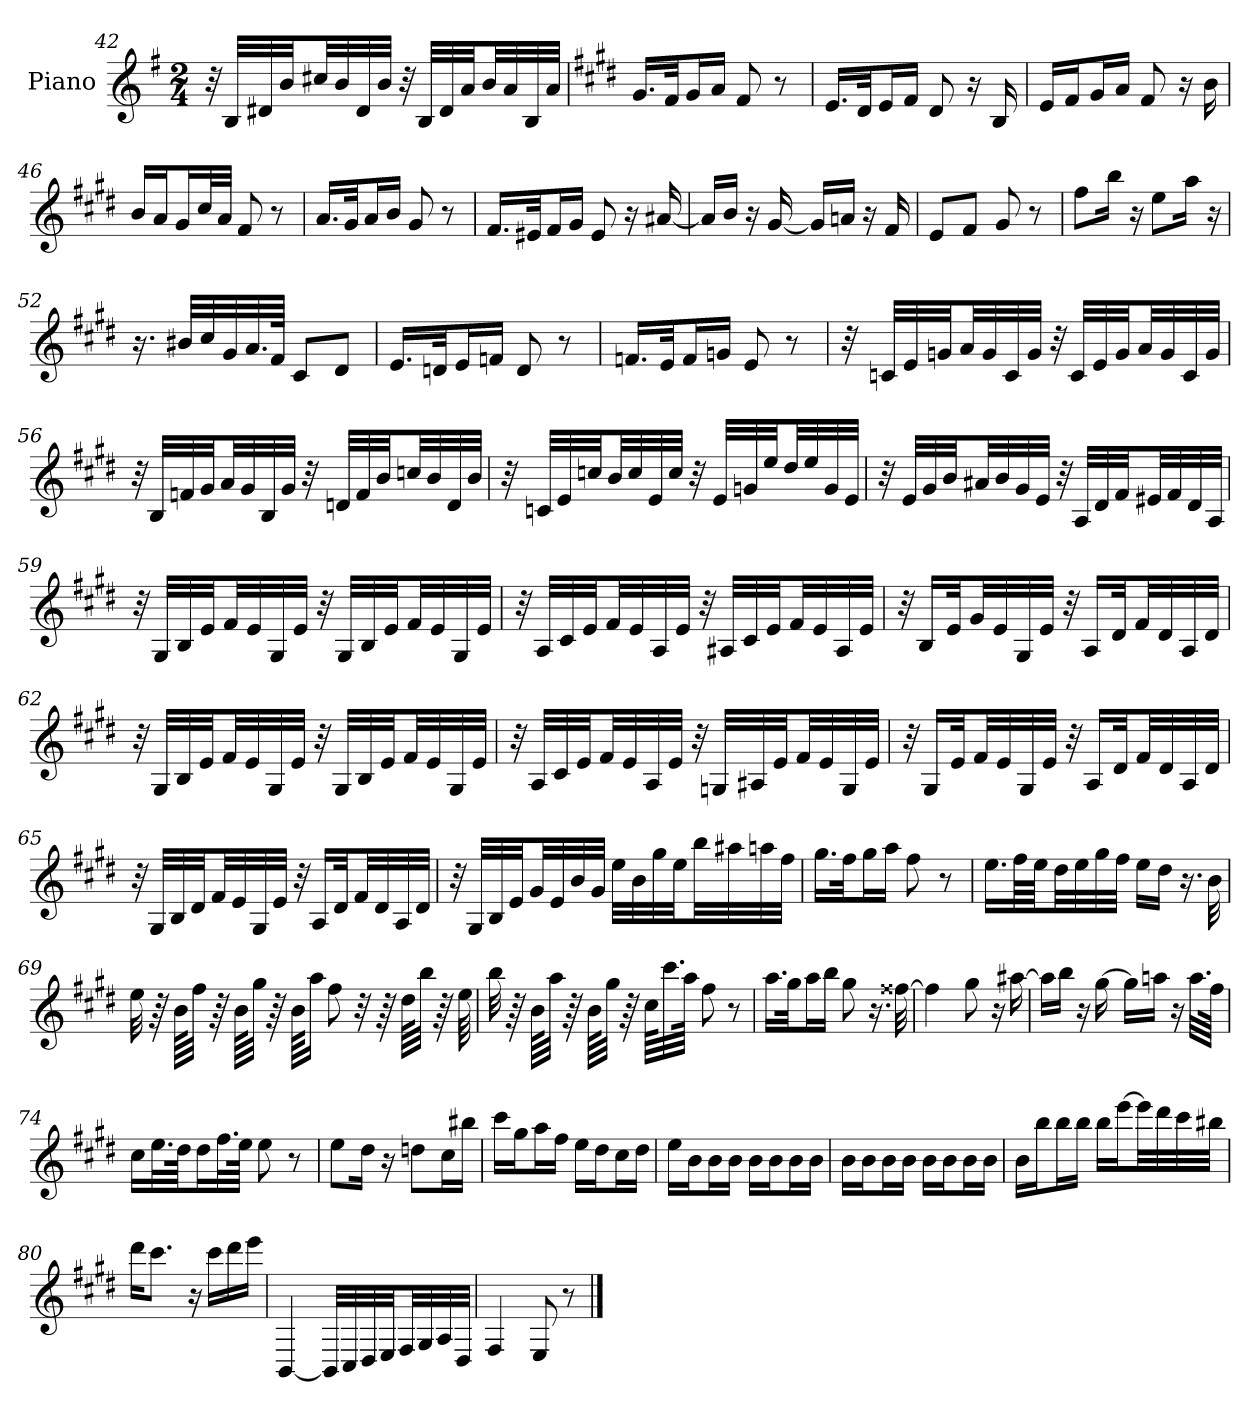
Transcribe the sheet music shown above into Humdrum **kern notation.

**kern
*part1
*staff1
*I"Piano
*I'Pno
*clefG2
*k[f#]
*e:
*M2/4
=42
32r
32B/LLL
32d#X/
32b/JJ
32cc#X/LL
32b/
32d#/
32b/JJJ
32r
32B/LLL
32d#/
32a/JJ
32b/LL
32a/
32B/
32a/JJJ
=43
*k[f#c#g#d#]
*E:
16.g#/LL
32f#/Jk
16g#/L
16a/JJ
8f#
8r
=44
16.e/LL
32d#/Jk
16e/L
16f#/JJ
8d#
16r
16B
=45
16e/LL
16f#/J
16g#/L
16a/JJ
8f#
16r
16b
=46
16b/LL
16a/J
16g#/L
32cc#/L
32a/JJJ
8f#
8r
=47
16.a/LL
32g#/Jk
16a/L
16b/JJ
8g#
8r
=48
16.f#/LL
32e#X/Jk
16f#/L
16g#/JJ
8e#
16r
[16a#X
=49
16a#/LL]
16b/JJ
16r
[16g#
16g#/LL]
16an/JJ
16r
16f#
=50
8e/L
8f#/J
8g#
8r
=51
8ff#\L
16bb\Jk
16r
8ee\L
16aa\Jk
16r
=52
16.r
32b#X/LLL
32cc#/
32g#/
32.a/
64f#/JJJk
8c#/L
8d#/J
=53
16.e/LL
32dn/Jk
16e/L
16fn/JJ
8d
8r
=54
16.fn/LL
32e/Jk
16f/L
16gn/JJ
8e
8r
=55
32r
32cn/LLL
32e/
32gn/JJ
32a/LL
32g/
32c/
32g/JJJ
32r
32c/LLL
32e/
32g/JJ
32a/LL
32g/
32c/
32g/JJJ
=56
32r
32B/LLL
32fn/
32g#/JJ
32a/LL
32g#/
32B/
32g#/JJJ
32r
32dn/LLL
32f/
32b/JJ
32ccn/LL
32b/
32d/
32b/JJJ
=57
32r
32cn/LLL
32e/
32ccn/JJ
32b/LL
32cc/
32e/
32cc/JJJ
32r
32e/LLL
32gn/
32ee/JJ
32dd#/LL
32ee/
32g/
32e/JJJ
=58
32r
32e/LLL
32g#/
32b/JJ
32a#X/LL
32b/
32g#/
32e/JJJ
32r
32A/LLL
32d#/
32f#/JJ
32e#X/LL
32f#/
32d#/
32A/JJJ
=59
32r
32G#/LLL
32B/
32e/JJ
32f#/LL
32e/
32G#/
32e/JJJ
32r
32G#/LLL
32B/
32e/JJ
32f#/LL
32e/
32G#/
32e/JJJ
=60
32r
32A/LLL
32c#/
32e/JJ
32f#/LL
32e/
32A/
32e/JJJ
32r
32A#X/LLL
32c#/
32e/JJ
32f#/LL
32e/
32A#/
32e/JJJ
=61
32r
16B/LL
32e/Jk
32g#/LL
32e/
32G#/
32e/JJJ
32r
16A/LL
32d#/Jk
32f#/LL
32d#/
32A/
32d#/JJJ
=62
32r
32G#/LLL
32B/
32e/JJ
32f#/LL
32e/
32G#/
32e/JJJ
32r
32G#/LLL
32B/
32e/JJ
32f#/LL
32e/
32G#/
32e/JJJ
=63
32r
32A/LLL
32c#/
32e/JJ
32f#/LL
32e/
32A/
32e/JJJ
32r
32Gn/LLL
32A#X/
32e/JJ
32f#/LL
32e/
32G/
32e/JJJ
=64
32r
16G#/LL
32e/Jk
32f#/LL
32e/
32G#/
32e/JJJ
32r
16A/LL
32d#/Jk
32f#/LL
32d#/
32A/
32d#/JJJ
=65
32r
32G#/LLL
32B/
32d#/JJ
32f#/LL
32e/
32G#/
32e/JJJ
32r
16A/LL
32d#/Jk
32f#/LL
32d#/
32A/
32d#/JJJ
=66
32r
32G#/LLL
32B/
32e/JJ
32g#/LL
32e/
32b/
32g#/JJJ
32ee\LLL
32b\
32gg#\
32ee\JJ
32bb\LL
32aa#X\
32aan\
32ff#\JJJ
=67
16.gg#\LL
32ff#\Jk
16gg#\L
16aa\JJ
8ff#
8r
=68
16.ee\LL
64ff#\LL
64ee\JJJ
32dd#\LL
32ee\
32gg#\
32ff#\JJJ
16ee\LL
16dd#\JJ
16.r
32b
=69
32ee
64r
64b\KLLL
32ff#\JJJ
64r
64b\KLLL
32gg#\JJJ
64r
64b\KKLL
16aa\JJ
8ff#
32r
64r
64dd#\KLLL
32bb\JJJ
64r
64ee
=70
32bb
64r
64b\KLLL
32aa\JJJ
64r
64b\KLLL
32gg#\JJJ
64r
64cc#\KLLL
32.ccc#\
64aa\JJJk
8ff#
8r
=71
16.aa\LL
32gg#\Jk
16aa\L
16bb\JJ
8gg#
16.r
[32ff##X
=72
4ff##]
8gg#:
16r
[16aa#X
=73
16aa#\LL]
16bb\JJ
16r
[16gg#
16gg#\LL]
16aan\JJ
16r
32.aa\LLL
64ff#\JJJk
=74
16cc#\LL
32.ee\L
64dd#\JJk
16dd#\L
32.ff#\L
64ee\JJJk
8ee
8r
=75
8ee\L
16dd#\Jk
16r
8ddn\L
16cc#\L
16bb#X\JJ
=76
16ccc#\LL
16gg#\J
16aa\L
16ff#\JJ
16ee\LL
16dd#\J
16cc#\L
16dd#\JJ
=77
16ee\LL
16b\J
16b\L
16b\JJ
16b\LL
16b\J
16b\L
16b\JJ
=78
16b\LL
16b\J
16b\L
16b\JJ
16b\LL
16b\J
16b\L
16b\JJ
=79
16b\LL
16bb\J
16bb\L
16bb\JJ
16bb\LL
[16eee\J
32eee\LL]
32ddd#\
32ccc#\
32bb#X\JJJ
=80
16ddd#\KL
8.ccc#\J
16r
16ccc#\LL
16ddd#\
16eee\JJ
=81
[4BB
32BB/LLL]
32C#/
32D#/
32E/JJ
32F#/LL
32G#/
32A/
32D#/JJJ
=82
4F#
8E
8r
==
*-
